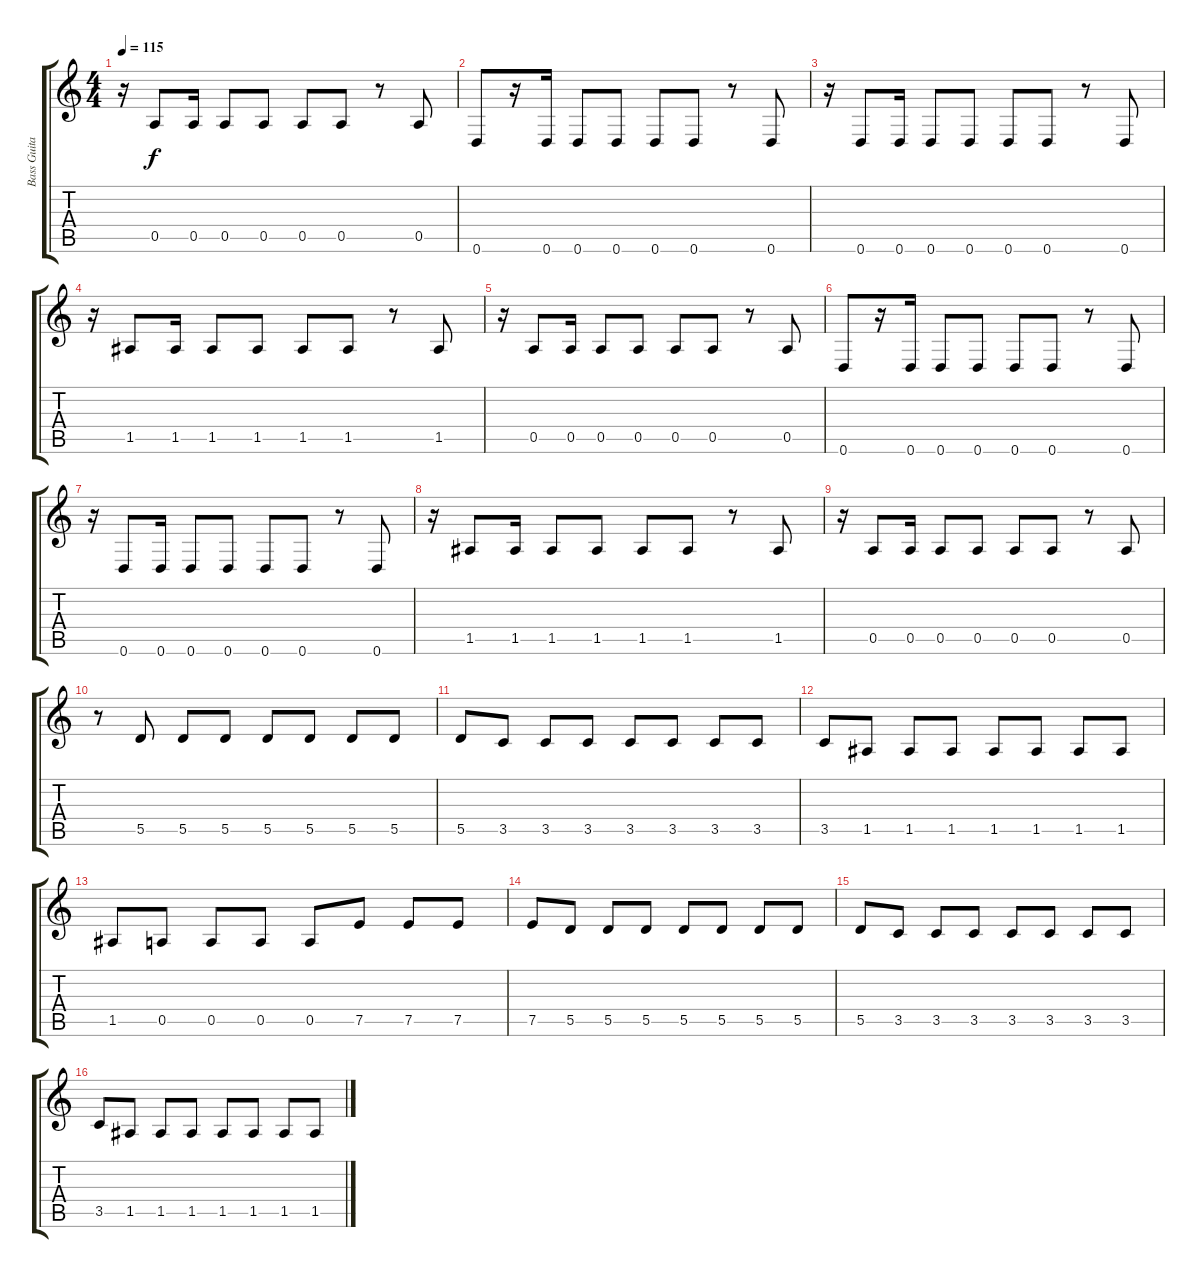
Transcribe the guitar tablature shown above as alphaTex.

\track ("Bass Guitar" "Bass Guita") {instrument electricbassfinger}
\staff {score tabs}
\tuning (E4 B3 G3 D3 A2 D2) {hide}
\ts (4 4)
\tempo 115
\clef g2
\ks c
r.16{dy f} 0.5.8 0.5.16 0.5.8 0.5.8 0.5.8 0.5.8 r.8 0.5.8 |
0.6.8 r.16 0.6.16 0.6.8 0.6.8 0.6.8 0.6.8 r.8 0.6.8 |
r.16 0.6.8 0.6.16 0.6.8 0.6.8 0.6.8 0.6.8 r.8 0.6.8 |
r.16 1.5.8 1.5.16 1.5.8 1.5.8 1.5.8 1.5.8 r.8 1.5.8 |
r.16 0.5.8 0.5.16 0.5.8 0.5.8 0.5.8 0.5.8 r.8 0.5.8 |
0.6.8 r.16 0.6.16 0.6.8 0.6.8 0.6.8 0.6.8 r.8 0.6.8 |
r.16 0.6.8 0.6.16 0.6.8 0.6.8 0.6.8 0.6.8 r.8 0.6.8 |
r.16 1.5.8 1.5.16 1.5.8 1.5.8 1.5.8 1.5.8 r.8 1.5.8 |
r.16 0.5.8 0.5.16 0.5.8 0.5.8 0.5.8 0.5.8 r.8 0.5.8 |
r.8 5.5.8 5.5.8 5.5.8 5.5.8 5.5.8 5.5.8 5.5.8 |
5.5.8 3.5.8 3.5.8 3.5.8 3.5.8 3.5.8 3.5.8 3.5.8 |
3.5.8 1.5.8 1.5.8 1.5.8 1.5.8 1.5.8 1.5.8 1.5.8 |
1.5.8 0.5.8 0.5.8 0.5.8 0.5.8 7.5.8 7.5.8 7.5.8 |
7.5.8 5.5.8 5.5.8 5.5.8 5.5.8 5.5.8 5.5.8 5.5.8 |
5.5.8 3.5.8 3.5.8 3.5.8 3.5.8 3.5.8 3.5.8 3.5.8 |
3.5.8 1.5.8 1.5.8 1.5.8 1.5.8 1.5.8 1.5.8 1.5.8
